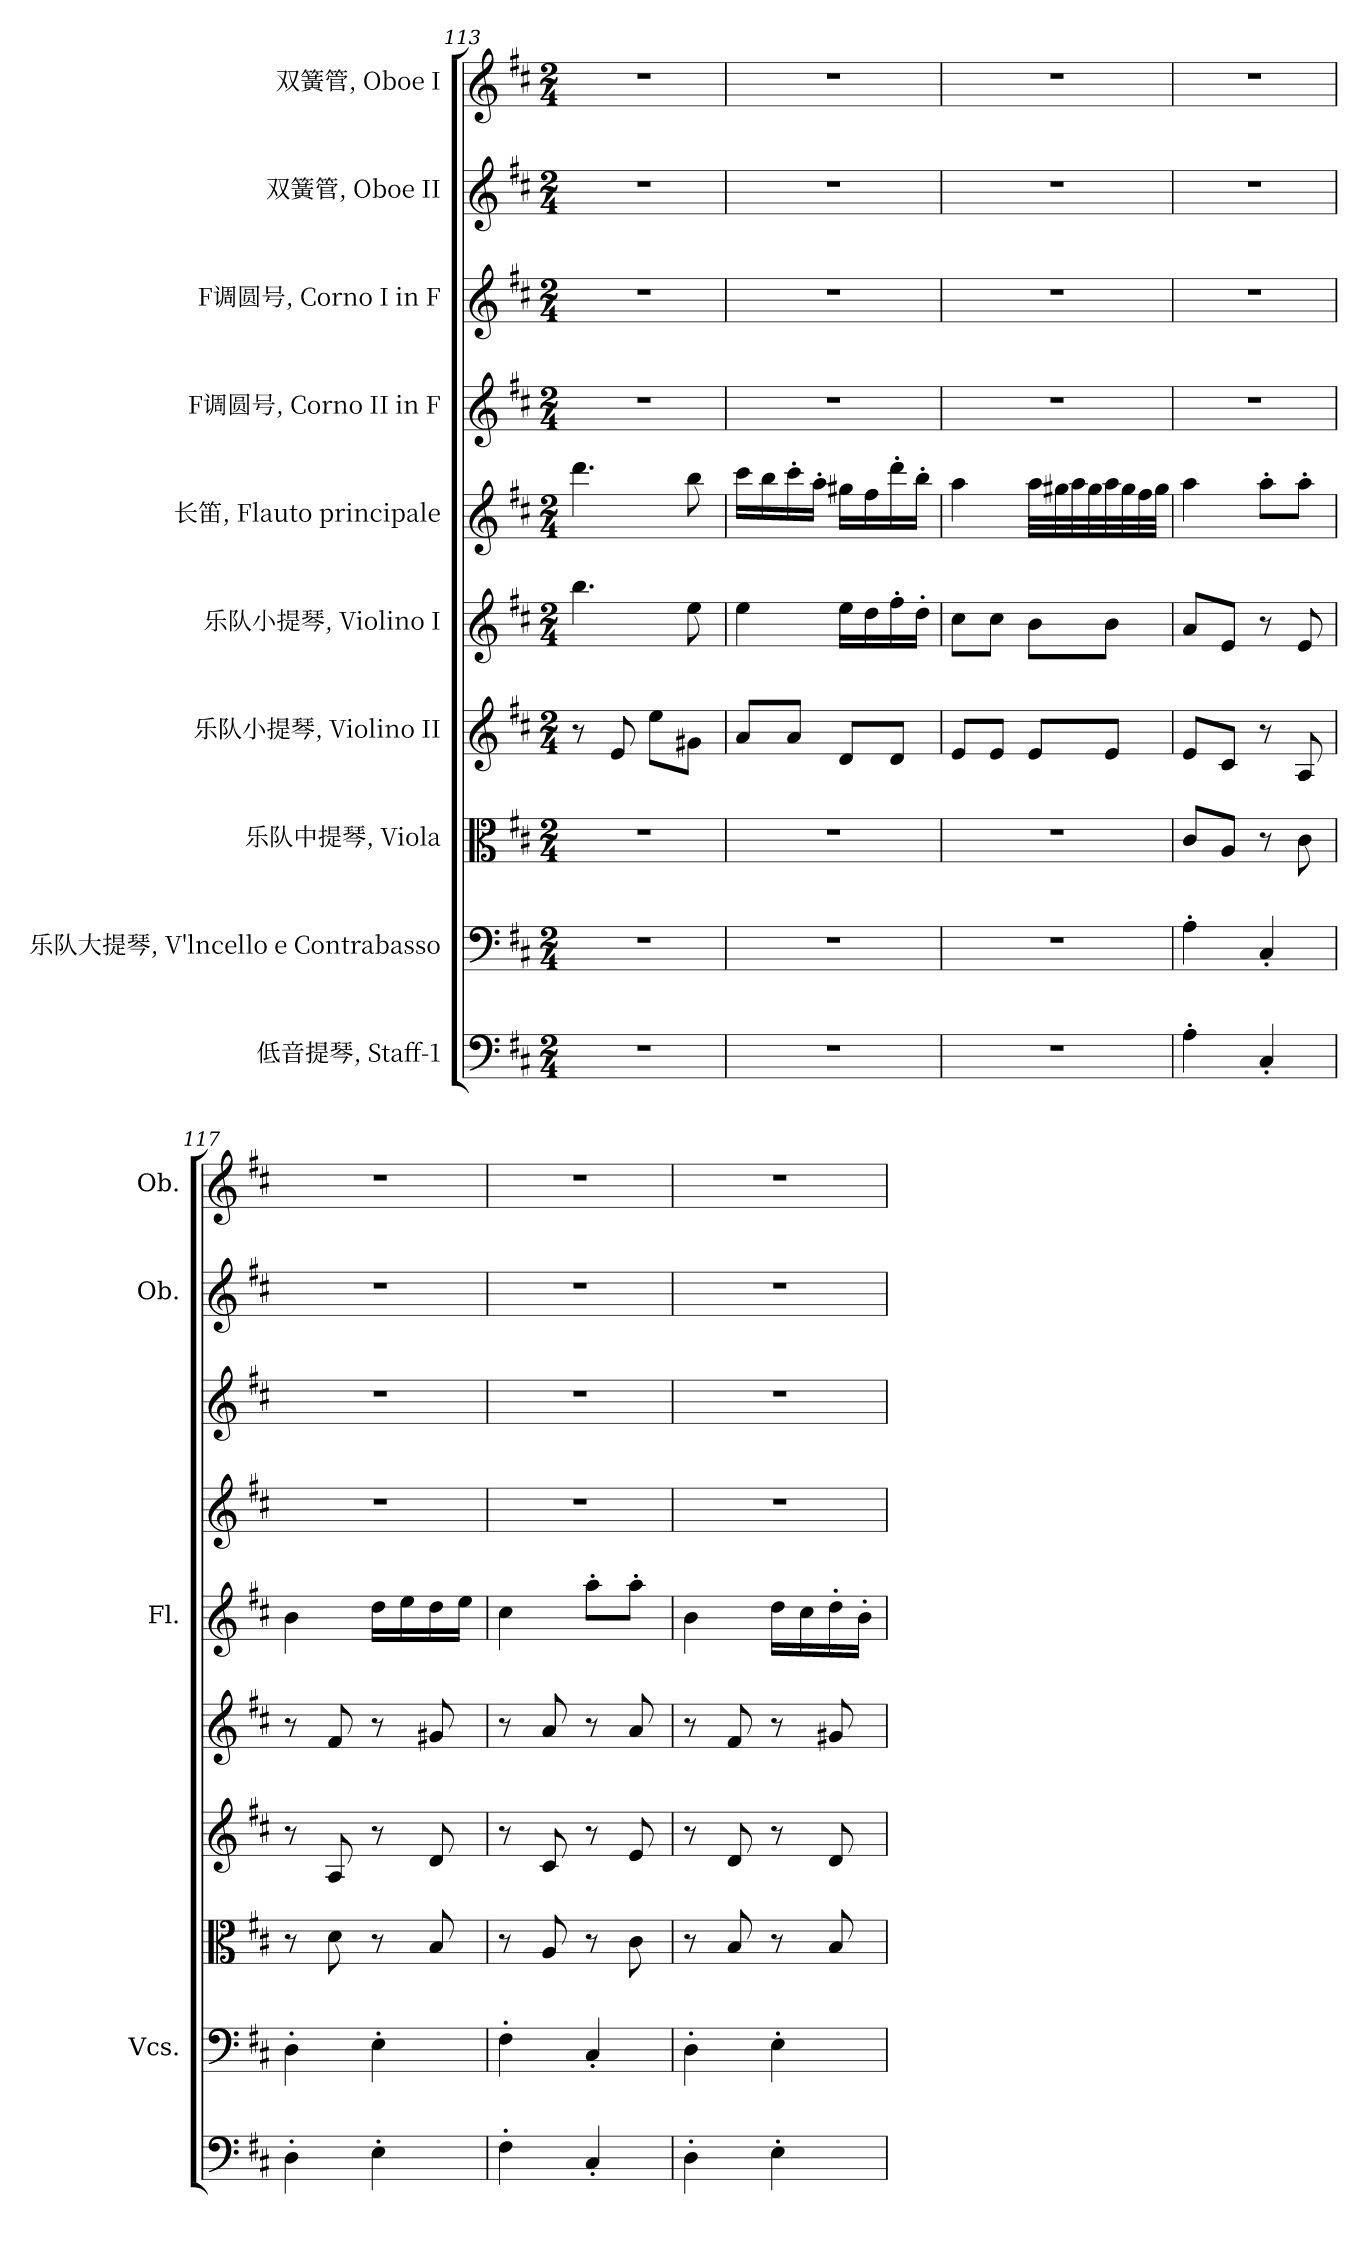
**kern	**kern	**kern	**kern	**kern	**kern	**kern	**kern	**kern	**kern
*part10	*part9	*part8	*part7	*part6	*part5	*part4	*part3	*part2	*part1
*staff10	*staff9	*staff8	*staff7	*staff6	*staff5	*staff4	*staff3	*staff2	*staff1
*I"低音提琴, Staff-1	*I"乐队大提琴, V'lncello e Contrabasso	*I"乐队中提琴, Viola	*I"乐队小提琴, Violino II	*I"乐队小提琴, Violino I	*I"长笛, Flauto principale	*I"F调圆号, Corno II in F	*I"F调圆号, Corno I in F	*I"双簧管, Oboe II	*I"双簧管, Oboe I
*	*I'Vcs.	*	*	*	*I'Fl.	*	*	*I'Ob.	*I'Ob.
*clefF4	*clefF4	*clefC3	*clefG2	*clefG2	*clefG2	*clefG2	*clefG2	*clefG2	*clefG2
*ITrd7c12	*	*	*	*	*	*ITrd4c7	*ITrd4c7	*	*
*k[f#c#]	*k[f#c#]	*k[f#c#]	*k[f#c#]	*k[f#c#]	*k[f#c#]	*k[f#]	*k[f#]	*k[f#c#]	*k[f#c#]
*M2/4	*M2/4	*M2/4	*M2/4	*M2/4	*M2/4	*M2/4	*M2/4	*M2/4	*M2/4
=113	=113	=113	=113	=113	=113	=113	=113	=113	=113
2r	2r	2r	8r	4.bb\	4.ddd\	2r	2r	2r	2r
.	.	.	8e/	.	.	.	.	.	.
.	.	.	8ee\L	.	.	.	.	.	.
.	.	.	8g#X\J	8ee\	8bb\	.	.	.	.
=114	=114	=114	=114	=114	=114	=114	=114	=114	=114
2r	2r	2r	8a/L	4ee\	16ccc#\LL	2r	2r	2r	2r
.	.	.	.	.	16bb\	.	.	.	.
.	.	.	8a/J	.	16ccc#'\	.	.	.	.
.	.	.	.	.	16aa'\JJ	.	.	.	.
.	.	.	8d/L	16ee\LL	16gg#X\LL	.	.	.	.
.	.	.	.	16dd\	16ff#\	.	.	.	.
.	.	.	8d/J	16ff#'\	16ddd'\	.	.	.	.
.	.	.	.	16dd'\JJ	16bb'\JJ	.	.	.	.
!!LO:PB:g=z
=115	=115	=115	=115	=115	=115	=115	=115	=115	=115
2r	2r	2r	8e/L	8cc#\L	4aa\	2r	2r	2r	2r
.	.	.	8e/J	8cc#\J	.	.	.	.	.
.	.	.	8e/L	8b\L	32aa\LLL	.	.	.	.
.	.	.	.	.	32gg#X\	.	.	.	.
.	.	.	.	.	32aa\	.	.	.	.
.	.	.	.	.	32gg#\	.	.	.	.
.	.	.	8e/J	8b\J	32aa\	.	.	.	.
.	.	.	.	.	32gg#\	.	.	.	.
.	.	.	.	.	32ff#\	.	.	.	.
.	.	.	.	.	32gg#\JJJ	.	.	.	.
=116	=116	=116	=116	=116	=116	=116	=116	=116	=116
4AA'\	4A'\	8c#/L	8e/L	8a/L	4aa\	2r	2r	2r	2r
.	.	8A/J	8c#/J	8e/J	.	.	.	.	.
4CC#'/	4C#'/	8r	8r	8r	8aa'\L	.	.	.	.
.	.	8c#\	8A/	8e/	8aa'\J	.	.	.	.
=117	=117	=117	=117	=117	=117	=117	=117	=117	=117
4DD'\	4D'\	8r	8r	8r	4b\	2r	2r	2r	2r
.	.	8d\	8A/	8f#/	.	.	.	.	.
4EE'\	4E'\	8r	8r	8r	16dd\LL	.	.	.	.
.	.	.	.	.	16ee\	.	.	.	.
.	.	8B/	8d/	8g#X/	16dd\	.	.	.	.
.	.	.	.	.	16ee\JJ	.	.	.	.
=118	=118	=118	=118	=118	=118	=118	=118	=118	=118
4FF#'\	4F#'\	8r	8r	8r	4cc#\	2r	2r	2r	2r
.	.	8A/	8c#/	8a/	.	.	.	.	.
4CC#'/	4C#'/	8r	8r	8r	8aa'\L	.	.	.	.
.	.	8c#\	8e/	8a/	8aa'\J	.	.	.	.
=119	=119	=119	=119	=119	=119	=119	=119	=119	=119
4DD'\	4D'\	8r	8r	8r	4b\	2r	2r	2r	2r
.	.	8B/	8d/	8f#/	.	.	.	.	.
4EE'\	4E'\	8r	8r	8r	16dd\LL	.	.	.	.
.	.	.	.	.	16cc#\	.	.	.	.
.	.	8B/	8d/	8g#X/	16dd'\	.	.	.	.
.	.	.	.	.	16b'\JJ	.	.	.	.
=	=	=	=	=	=	=	=	=	=
*-	*-	*-	*-	*-	*-	*-	*-	*-	*-
